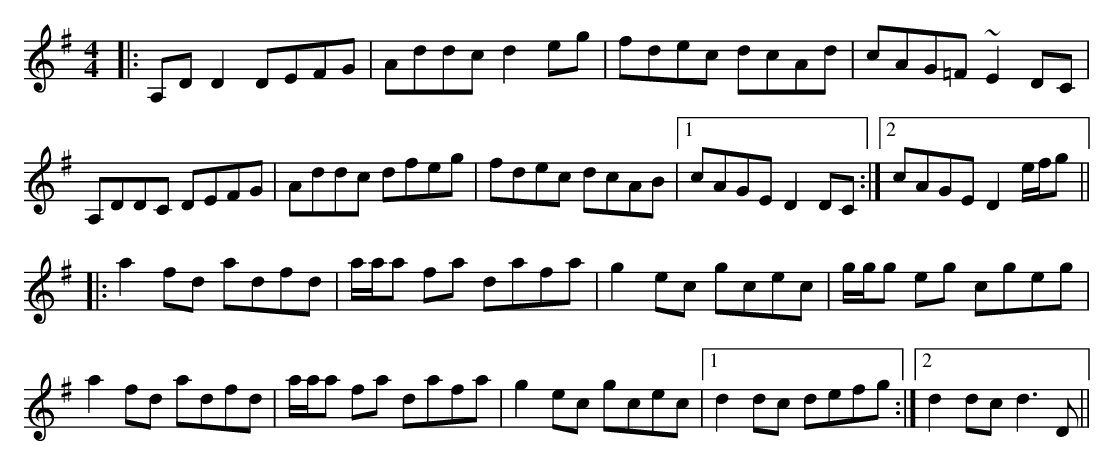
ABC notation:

X:1
M:4/4
K:G
|: A,DD2 DEFG | Addc d2eg | fdec dcAd | cAG=F ~E2DC |
A,DDC DEFG | Addc dfeg | fdec dcAB |1 cAGE D2DC :|2 cAGE D2e/f/g ||
|: a2fd adfd | a/a/a fa dafa | g2ec gcec | g/g/g eg cgeg |
a2fd adfd | a/a/a fa dafa | g2ec gcec |1 d2dc defg :|2 d2dc d3D ||
